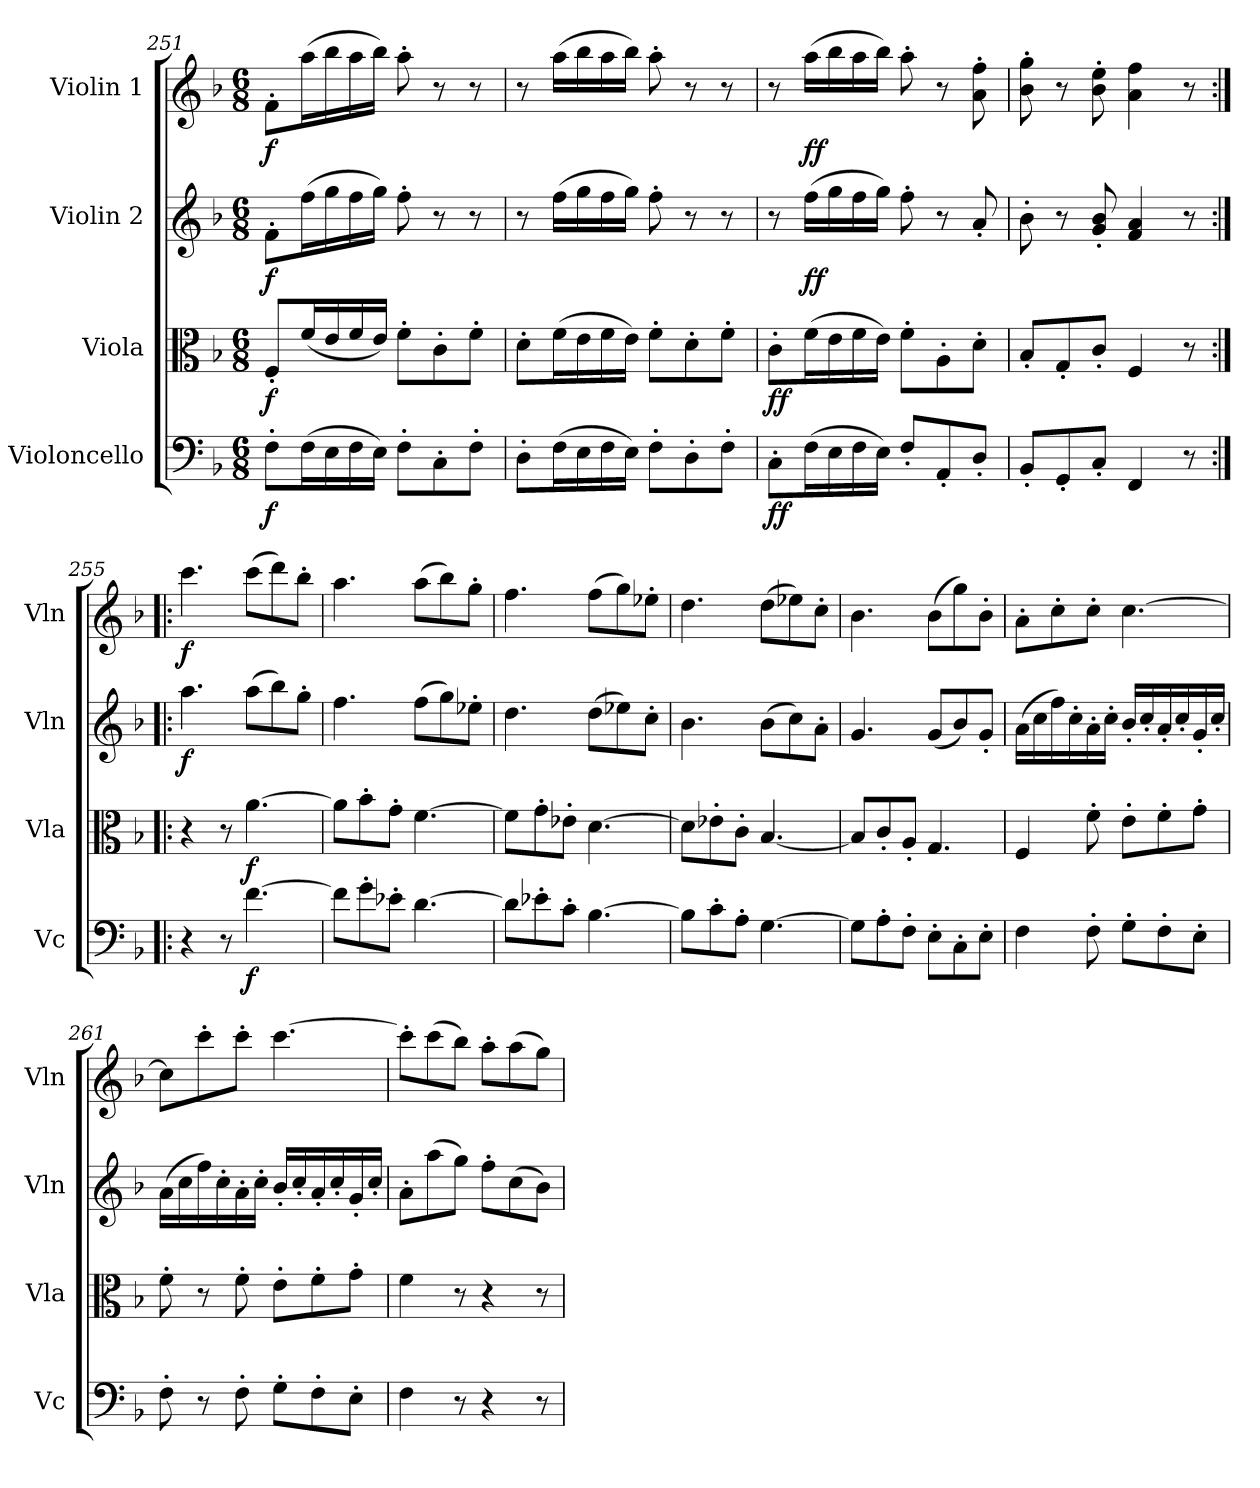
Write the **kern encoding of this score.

**kern	**dynam	**kern	**dynam	**kern	**dynam	**kern	**dynam
*part4	*part4	*part3	*part3	*part2	*part2	*part1	*part1
*staff4	*staff4	*staff3	*staff3	*staff2	*staff2	*staff1	*staff1
*I"Violoncello	*	*I"Viola	*	*I"Violin 2	*	*I"Violin 1	*
*I'Vc	*	*I'Vla	*	*I'Vln	*	*I'Vln	*
*clefF4	*	*clefC3	*	*clefG2	*	*clefG2	*
*k[b-]	*	*k[b-]	*	*k[b-]	*	*k[b-]	*
*M6/8	*	*M6/8	*	*M6/8	*	*M6/8	*
=251	=251	=251	=251	=251	=251	=251	=251
!	!LO:DY:b	!	!LO:DY:b	!	!LO:DY:b	!	!LO:DY:b
8F'\L	f	8F'/L	f	8f'\L	f	8f'\L	f
(>16F\L	.	(<16f/L	.	(>16ff\L	.	(>16aa\L	.
16E\	.	16e/	.	16gg\	.	16bb-\	.
16F\	.	16f/	.	16ff\	.	16aa\	.
16E\JJ)	.	16e/JJ)	.	16gg\JJ)	.	16bb-\JJ)	.
8F'\L	.	8f'\L	.	8ff'\	.	8aa'\	.
8C'\	.	8c'\	.	8r	.	8r	.
8F'\J	.	8f'\J	.	8r	.	8r	.
=252	=252	=252	=252	=252	=252	=252	=252
8D'\L	.	8d'\L	.	8r	.	8r	.
(>16F\L	.	(>16f\L	.	(>16ff\LL	.	(>16aa\LL	.
16E\	.	16e\	.	16gg\	.	16bb-\	.
16F\	.	16f\	.	16ff\	.	16aa\	.
16E\JJ)	.	16e\JJ)	.	16gg\JJ)	.	16bb-\JJ)	.
8F'\L	.	8f'\L	.	8ff'\	.	8aa'\	.
8D'\	.	8d'\	.	8r	.	8r	.
8F'\J	.	8f'\J	.	8r	.	8r	.
!!LO:LB:g=z
=253	=253	=253	=253	=253	=253	=253	=253
!	!LO:DY:b	!	!LO:DY:b	!	!	!	!
8C'\L	ff	8c'\L	ff	8r	.	8r	.
!	!	!	!	!	!LO:DY:b	!	!LO:DY:b
(>16F\L	.	(>16f\L	.	(>16ff\LL	ff	(>16aa\LL	ff
16E\	.	16e\	.	16gg\	.	16bb-\	.
16F\	.	16f\	.	16ff\	.	16aa\	.
16E\JJ)	.	16e\JJ)	.	16gg\JJ)	.	16bb-\JJ)	.
8F'/L	.	8f'\L	.	8ff'\	.	8aa'\	.
8AA'/	.	8A'\	.	8r	.	8r	.
8D'/J	.	8d'\J	.	8a'/	.	8a\' 8ff\'	.
=254	=254	=254	=254	=254	=254	=254	=254
8BB-'/L	.	8B-'/L	.	8b-'\	.	8b-\' 8gg\'	.
8GG'/	.	8G'/	.	8r	.	8r	.
8C'/J	.	8c'/J	.	8g/' 8b-/'	.	8b-\' 8ee\'	.
4FF/	.	4F/	.	4f/ 4a/	.	4a\ 4ff\	.
8r	.	8r	.	8r	.	8r	.
!!LO:LB:g=z
=255:|!|:	=255:|!|:	=255:|!|:	=255:|!|:	=255:|!|:	=255:|!|:	=255:|!|:	=255:|!|:
!	!	!	!	!	!LO:DY:b	!	!LO:DY:b
4r	.	4r	.	4.aa\	f	4.ccc\	f
8r	.	8r	.	.	.	.	.
!	!LO:DY:b	!	!LO:DY:b	!	!	!	!
[4.f\	f	[4.a\	f	(>8aa\L	.	(>8ccc\L	.
.	.	.	.	8bb-\)	.	8ddd\)	.
.	.	.	.	8gg'\J	.	8bb-'\J	.
=256	=256	=256	=256	=256	=256	=256	=256
8f\L]	.	8a\L]	.	4.ff\	.	4.aa\	.
8g'\	.	8b-'\	.	.	.	.	.
8e-X'\J	.	8g'\J	.	.	.	.	.
[4.d\	.	[4.f\	.	(>8ff\L	.	(>8aa\L	.
.	.	.	.	8gg\)	.	8bb-\)	.
.	.	.	.	8ee-X'\J	.	8gg'\J	.
=257	=257	=257	=257	=257	=257	=257	=257
8d\L]	.	8f\L]	.	4.dd\	.	4.ff\	.
8e-X'\	.	8g'\	.	.	.	.	.
8c'\J	.	8e-X'\J	.	.	.	.	.
[4.B-\	.	[4.d\	.	(>8dd\L	.	(>8ff\L	.
.	.	.	.	8ee-X\)	.	8gg\)	.
.	.	.	.	8cc'\J	.	8ee-X'\J	.
=258	=258	=258	=258	=258	=258	=258	=258
8B-\L]	.	8d\L]	.	4.b-\	.	4.dd\	.
8c'\	.	8e-X'\	.	.	.	.	.
8A'\J	.	8c'\J	.	.	.	.	.
[4.G\	.	[4.B-/	.	(>8b-\L	.	(>8dd\L	.
.	.	.	.	8cc\)	.	8ee-X\)	.
.	.	.	.	8a'\J	.	8cc'\J	.
!!LO:PB:g=z
=259	=259	=259	=259	=259	=259	=259	=259
8G\L]	.	8B-/L]	.	4.g/	.	4.b-\	.
8A'\	.	8c'/	.	.	.	.	.
8F'\J	.	8A'/J	.	.	.	.	.
8E'\L	.	4.G/	.	(<8g/L	.	(>8b-\L	.
8C'\	.	.	.	8b-/)	.	8gg\)	.
8E'\J	.	.	.	8g'/J	.	8b-'\J	.
=260	=260	=260	=260	=260	=260	=260	=260
4F\	.	4F/	.	(>16a\LL	.	8a'\L	.
.	.	.	.	16cc\	.	.	.
.	.	.	.	16ff\)	.	8cc'\	.
.	.	.	.	16cc'\	.	.	.
8F'\	.	8f'\	.	16a'\	.	8cc'\J	.
.	.	.	.	16cc'\JJ	.	.	.
8G'\L	.	8e'\L	.	16b-'/LL	.	[4.cc\	.
.	.	.	.	16cc'/	.	.	.
8F'\	.	8f'\	.	16a'/	.	.	.
.	.	.	.	16cc'/	.	.	.
8E'\J	.	8g'\J	.	16g'/	.	.	.
.	.	.	.	16cc'/JJ	.	.	.
=261	=261	=261	=261	=261	=261	=261	=261
8F'\	.	8f'\	.	(>16a\LL	.	8cc\L]	.
.	.	.	.	16cc\	.	.	.
8r	.	8r	.	16ff\)	.	8ccc'\	.
.	.	.	.	16cc'\	.	.	.
8F'\	.	8f'\	.	16a'\	.	8ccc'\J	.
.	.	.	.	16cc'\JJ	.	.	.
8G'\L	.	8e'\L	.	16b-'/LL	.	[4.ccc\	.
.	.	.	.	16cc'/	.	.	.
8F'\	.	8f'\	.	16a'/	.	.	.
.	.	.	.	16cc'/	.	.	.
8E'\J	.	8g'\J	.	16g'/	.	.	.
.	.	.	.	16cc'/JJ	.	.	.
!!LO:LB:g=z
=262	=262	=262	=262	=262	=262	=262	=262
4F\	.	4f\	.	8a'\L	.	8ccc'\L]	.
.	.	.	.	(>8aa\	.	(>8ccc\	.
8r	.	8r	.	8gg\J)	.	8bb-\J)	.
4r	.	4r	.	8ff'\L	.	8aa'\L	.
.	.	.	.	(>8cc\	.	(>8aa\	.
8r	.	8r	.	8b-\J)	.	8gg\J)	.
=	=	=	=	=	=	=	=
*-	*-	*-	*-	*-	*-	*-	*-
